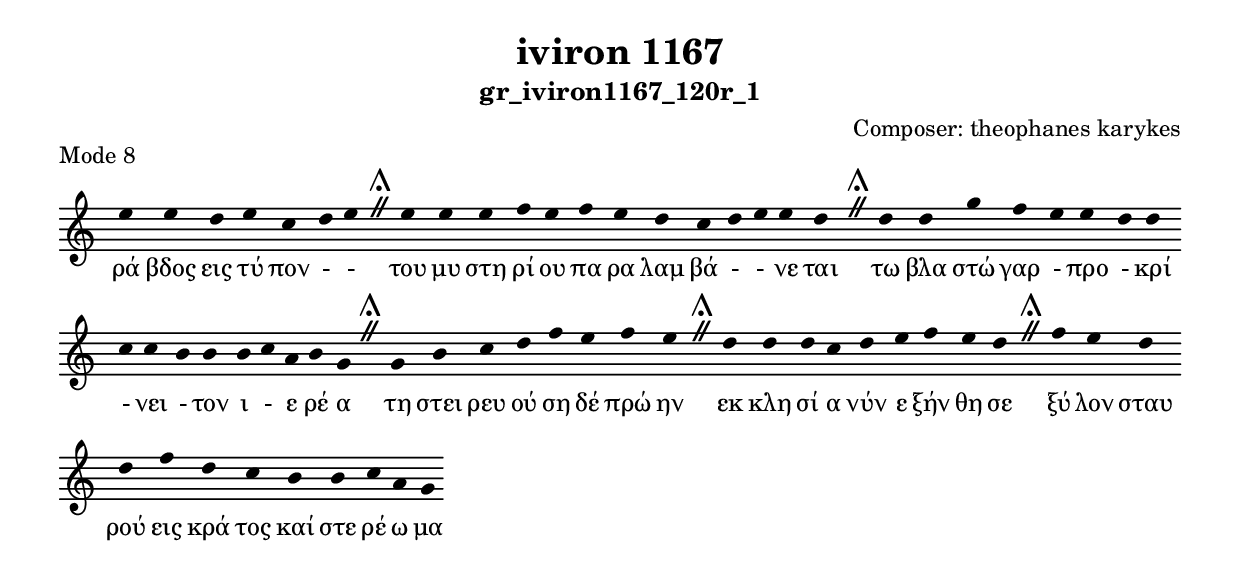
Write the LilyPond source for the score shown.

\include "gregorian.ly"

	\header {
 	  title = "iviron 1167"
	  subtitle = "gr_iviron1167_120r_1"
	  composer = "Composer: theophanes karykes"
	  piece = "Mode 8"
	}

	chant = {
	  e''4 e''4 d''4 e''4 c''4 d''4 e''4 \divisioMaior
 e''4 e''4 e''4 f''4 e''4 f''4 e''4 d''4 c''4 d''4 e''4 e''4 d''4 \divisioMaior
 d''4 d''4 g''4 f''4 e''4 e''4 d''4 d''4 c''4 c''4 b'4 b'4 b'4 c''4 a'4 b'4 g'4 \divisioMaior
 g'4 b'4 c''4 d''4 f''4 e''4 f''4 e''4 \divisioMaior
 d''4 d''4 d''4 c''4 d''4 e''4 f''4 e''4 d''4 \divisioMaior
 f''4 e''4 d''4 d''4 f''4 d''4 c''4 b'4 b'4 c''4 a'4 g'4\finalis
	}

	verba = \lyricmode {ρά βδος εις τύ πον -  - 
του μυ στη ρί ου πα ρα λαμ βά -  - νε ται 
τω βλα στώ γαρ - προ - κρί - νει - τον ι - ε ρέ α 
τη στει ρευ ού ση δέ πρώ ην 
εκ κλη σί α νύν ε ξήν θη σε 
ξύ λον σταυ ρού εις κρά τος καί στε ρέ ω μα 
	}


	\score {
	  \new Staff <<
	  \new Voice = "melody" \chant
	  \new Lyrics = "one" \lyricsto melody \verba
	  >>
	  \layout {
	    \context {
	      \Staff
	      \remove "Time_signature_engraver"
	      \remove "Bar_engraver"
	    }
	    \context {
	      \Voice
	      \remove "Stem_engraver"
	    }
	  }
	}